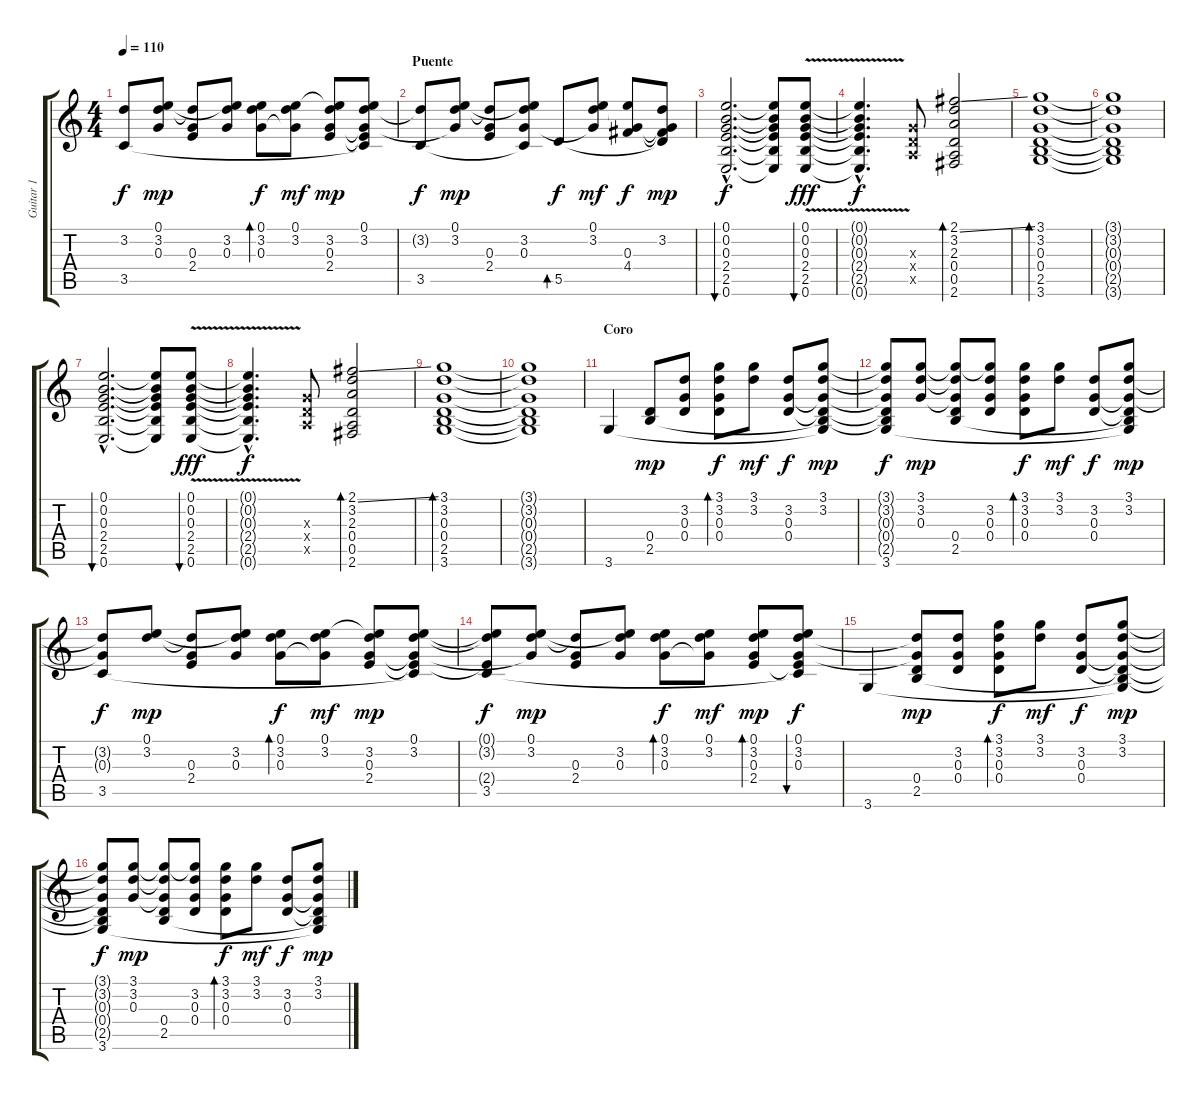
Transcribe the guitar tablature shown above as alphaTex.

\track ("Guitar 1" "Guitar 1") {instrument electricguitarjazz}
\staff {score tabs}
\tuning (E4 B3 G3 D3 A2 E2) {hide}
\ts (4 4)
\tempo 110
\clef g2
\ks c
(3.2{t} 3.5).8{dy f} (0.1 3.2 0.3{t}).8{dy mp} (3.2{t} 0.3 2.4).8 (0.1{t} 3.2 0.3).8 (0.1 3.2 0.3).8{bd 60 dy f} (0.1 3.2 0.3{t}).8{dy mf} (0.1{t} 3.2 0.3 2.4).8{dy mp} (0.1 3.2 0.3{t} 2.4{t} 3.5{t}).8 |
\section ("" "Puente")
(3.2{t} 3.5).8{dy f} (0.1 3.2 0.3{t}).8{dy mp} (3.2{t} 0.3 2.4).8 (0.1{t} 3.2 0.3 3.5{t}).8 5.5.8{bd 60 dy f} (0.1 3.2 0.3{t}).8{dy mf} (0.1{t} 0.3 4.4).8{dy f} (3.2 0.3{t} 4.4{t} 5.5{t}).8{dy mp} |
(0.1{hac} 0.2{hac} 0.3{hac} 2.4{hac} 2.5{hac} 0.6{hac}).2{d bu 120 dy f} (0.1{t} 0.2{t} 0.3{t} 2.4{t} 2.5{t} 0.6{t}).8 (0.1{v} 0.2 0.3 2.4 2.5 0.6).8{bu 480 dy fff} |
(0.1{hac t} 0.2{hac t} 0.3{hac t} 2.4{hac t} 2.5{hac t} 0.6{hac t}).4{d dy f} (0.3{x} 0.4{x} 0.5{x}).8 (2.1{ss} 3.2 2.3 0.4 0.5 2.6).2{bd 60} |
(3.1 3.2 0.3 0.4 2.5 3.6).1{bd 60} |
(3.1{t} 3.2{t} 0.3{t} 0.4{t} 2.5{t} 3.6{t}).1 |
(0.1{hac} 0.2{hac} 0.3{hac} 2.4{hac} 2.5{hac} 0.6{hac}).2{d bu 120} (0.1{t} 0.2{t} 0.3{t} 2.4{t} 2.5{t} 0.6{t}).8 (0.1{v} 0.2 0.3 2.4 2.5 0.6).8{bu 480 dy fff} |
(0.1{hac t} 0.2{hac t} 0.3{hac t} 2.4{hac t} 2.5{hac t} 0.6{hac t}).4{d dy f} (0.3{x} 0.4{x} 0.5{x}).8 (2.1{ss} 3.2 2.3 0.4 0.5 2.6).2{bd 60} |
(3.1 3.2 0.3 0.4 2.5 3.6).1{bd 60} |
(3.1{t} 3.2{t} 0.3{t} 0.4{t} 2.5{t} 3.6{t}).1 |
\section ("" "Coro")
3.6.4 (0.4 2.5).8{dy mp} (3.2 0.3 0.4).8 (3.1 3.2 0.3 0.4).8{bd 60 dy f} (3.1 3.2).8{dy mf} (3.2 0.3 0.4).8{dy f} (3.1 3.2 0.3{t} 0.4{t} 2.5{t} 3.6{t}).8{dy mp} |
(3.1{t} 3.2{t} 0.3{t} 0.4{t} 2.5{t} 3.6).8{dy f} (3.1 3.2 0.3).8{dy mp} (3.1{t} 3.2{t} 0.3{t} 0.4 2.5).8 (3.1{t} 3.2 0.3 0.4).8 (3.1 3.2 0.3 0.4).8{bd 60 dy f} (3.1 3.2).8{dy mf} (3.2 0.3 0.4).8{dy f} (3.1 3.2 0.3{t} 0.4{t} 2.5{t} 3.6{t}).8{dy mp} |
(3.2{t} 0.3{t} 3.5).8{dy f} (0.1 3.2).8{dy mp} (3.2{t} 0.3 2.4).8 (0.1{t} 3.2 0.3).8 (0.1 3.2 0.3).8{bd 60 dy f} (0.1 3.2 0.3{t}).8{dy mf} (0.1{t} 3.2 0.3 2.4).8{dy mp} (0.1 3.2 0.3{t} 2.4{t} 3.5{t}).8 |
(0.1{t} 3.2{t} 2.4{t} 3.5).8{dy f} (0.1 3.2 0.3{t}).8{dy mp} (3.2{t} 0.3 2.4).8 (0.1{t} 3.2 0.3).8 (0.1 3.2 0.3).8{bd 60 dy f} (0.1 3.2 0.3{t}).8{dy mf} (0.1 3.2 0.3 2.4).8{bd 60 dy mp} (0.1 3.2 0.3 2.4{t} 3.5{t}).8{bu 60 dy f} |
3.6.4 (3.2{t} 0.3{t} 0.4 2.5).8{dy mp} (3.2 0.3 0.4).8 (3.1 3.2 0.3 0.4).8{bd 60 dy f} (3.1 3.2).8{dy mf} (3.2 0.3 0.4).8{dy f} (3.1 3.2 0.3{t} 0.4{t} 2.5{t} 3.6{t}).8{dy mp} |
(3.1{t} 3.2{t} 0.3{t} 0.4{t} 2.5{t} 3.6).8{dy f} (3.1 3.2 0.3).8{dy mp} (3.1{t} 3.2{t} 0.3{t} 0.4 2.5).8 (3.1{t} 3.2 0.3 0.4).8 (3.1 3.2 0.3 0.4).8{bd 60 dy f} (3.1 3.2).8{dy mf} (3.2 0.3 0.4).8{dy f} (3.1 3.2 0.3{t} 0.4{t} 2.5{t} 3.6{t}).8{dy mp}
